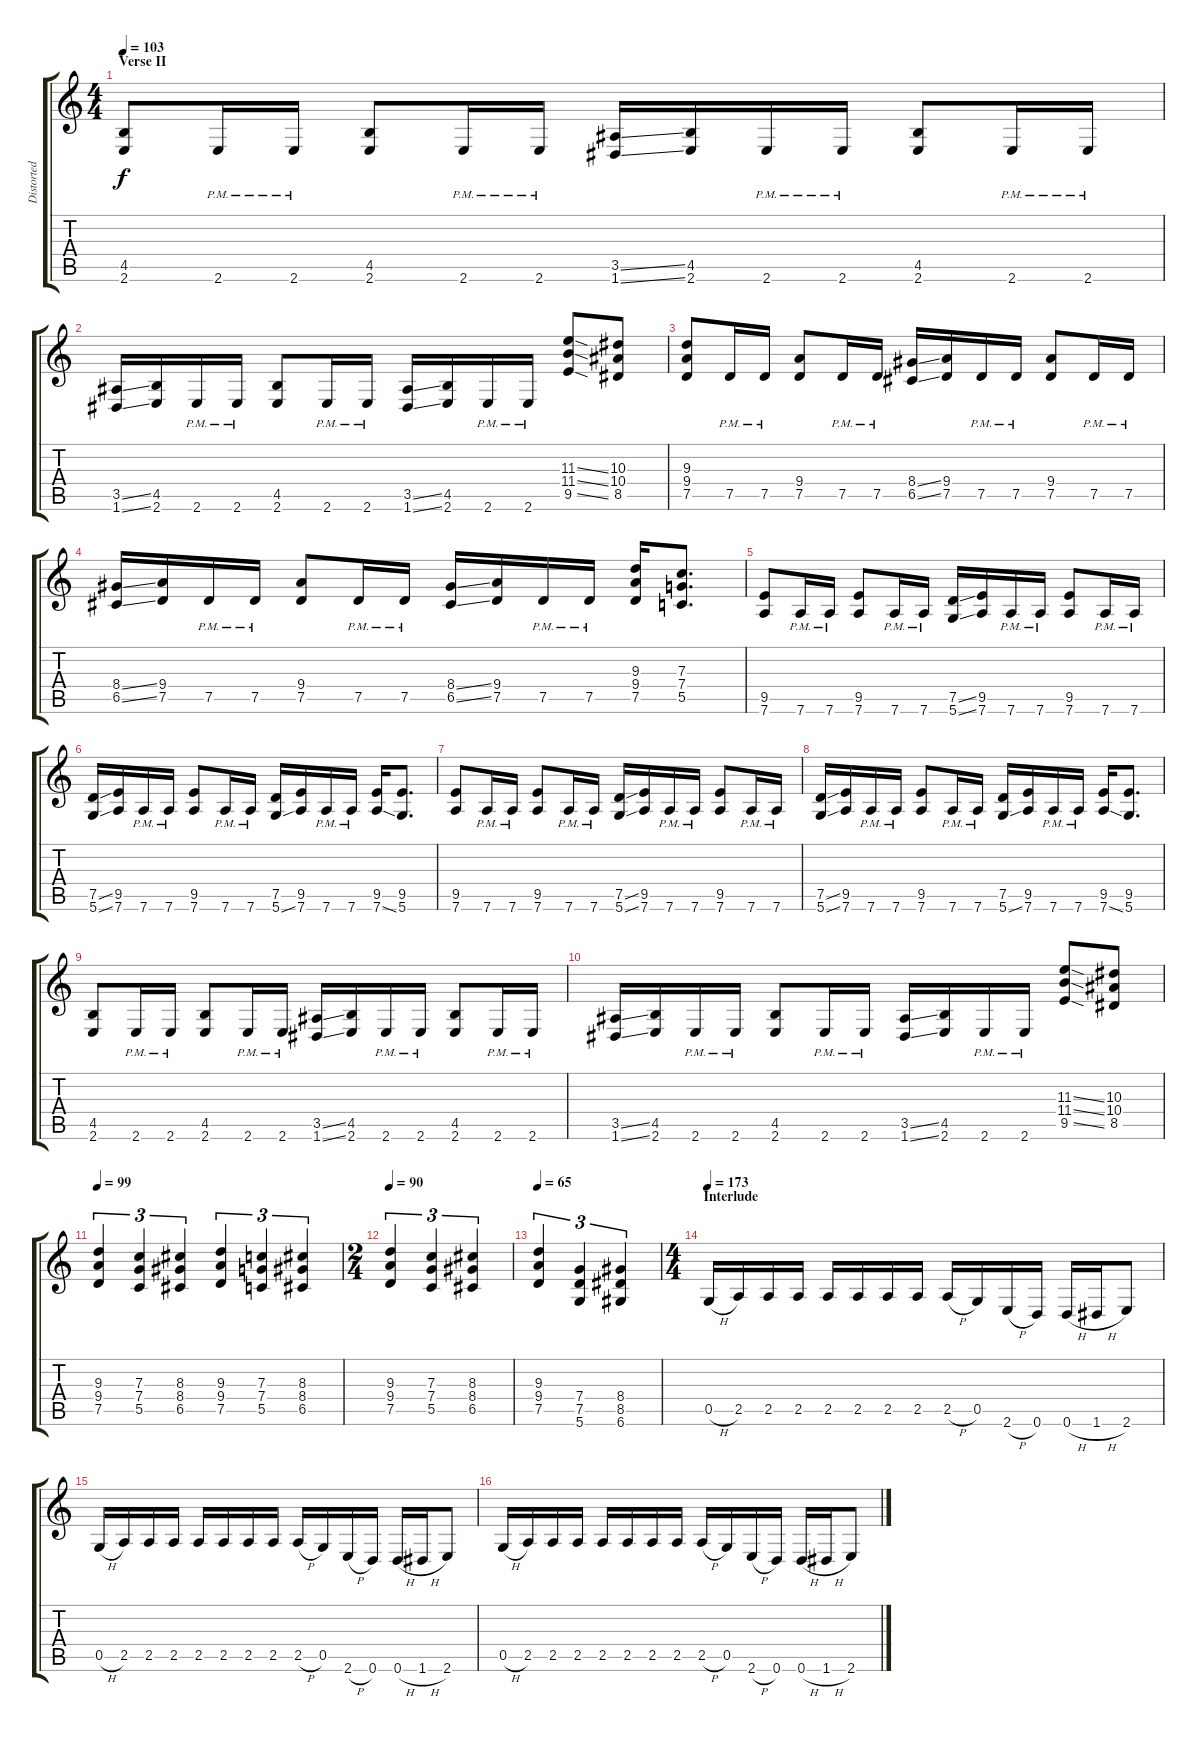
\track ("Distorted Rhythm Guitar (R)" "Distorted ") {instrument distortionguitar}
\staff {score tabs}
\tuning (D4 A3 F3 C3 G2 D2) {hide}
\ts (4 4)
\section ("" "Verse II")
\tempo 103
\clef g2
\ks c
(4.5 2.6).8{dy f} 2.6{pm}.16 2.6{pm}.16 (4.5 2.6).8 2.6{pm}.16 2.6{pm}.16 (3.5{ss} 1.6{ss}).16 (4.5 2.6).16 2.6{pm}.16 2.6{pm}.16 (4.5 2.6).8 2.6{pm}.16 2.6{pm}.16 |
(3.5{ss} 1.6{ss}).16 (4.5 2.6).16 2.6{pm}.16 2.6{pm}.16 (4.5 2.6).8 2.6{pm}.16 2.6{pm}.16 (3.5{ss} 1.6{ss}).16 (4.5 2.6).16 2.6{pm}.16 2.6{pm}.16 (11.3{ss} 11.4{ss} 9.5{ss}).8 (10.3 10.4 8.5).8 |
(9.3 9.4 7.5).8 7.5{pm}.16 7.5{pm}.16 (9.4 7.5).8 7.5{pm}.16 7.5{pm}.16 (8.4{ss} 6.5{ss}).16 (9.4 7.5).16 7.5{pm}.16 7.5{pm}.16 (9.4 7.5).8 7.5{pm}.16 7.5{pm}.16 |
(8.4{ss} 6.5{ss}).16 (9.4 7.5).16 7.5{pm}.16 7.5{pm}.16 (9.4 7.5).8 7.5{pm}.16 7.5{pm}.16 (8.4{ss} 6.5{ss}).16 (9.4 7.5).16 7.5{pm}.16 7.5{pm}.16 (9.3 9.4 7.5).16 (7.3 7.4 5.5).8{d} |
(9.5 7.6).8 7.6{pm}.16 7.6{pm}.16 (9.5 7.6).8 7.6{pm}.16 7.6{pm}.16 (7.5{ss} 5.6{ss}).16 (9.5 7.6).16 7.6{pm}.16 7.6{pm}.16 (9.5 7.6).8 7.6{pm}.16 7.6{pm}.16 |
(7.5{ss} 5.6{ss}).16 (9.5 7.6).16 7.6{pm}.16 7.6{pm}.16 (9.5 7.6).8 7.6{pm}.16 7.6{pm}.16 (7.5 5.6{ss}).16 (9.5 7.6).16 7.6{pm}.16 7.6{pm}.16 (9.5 7.6{ss}).16 (9.5 5.6).8{d} |
(9.5 7.6).8 7.6{pm}.16 7.6{pm}.16 (9.5 7.6).8 7.6{pm}.16 7.6{pm}.16 (7.5{ss} 5.6{ss}).16 (9.5 7.6).16 7.6{pm}.16 7.6{pm}.16 (9.5 7.6).8 7.6{pm}.16 7.6{pm}.16 |
(7.5{ss} 5.6{ss}).16 (9.5 7.6).16 7.6{pm}.16 7.6{pm}.16 (9.5 7.6).8 7.6{pm}.16 7.6{pm}.16 (7.5 5.6{ss}).16 (9.5 7.6).16 7.6{pm}.16 7.6{pm}.16 (9.5 7.6{ss}).16 (9.5 5.6).8{d} |
(4.5 2.6).8 2.6{pm}.16 2.6{pm}.16 (4.5 2.6).8 2.6{pm}.16 2.6{pm}.16 (3.5{ss} 1.6{ss}).16 (4.5 2.6).16 2.6{pm}.16 2.6{pm}.16 (4.5 2.6).8 2.6{pm}.16 2.6{pm}.16 |
(3.5{ss} 1.6{ss}).16 (4.5 2.6).16 2.6{pm}.16 2.6{pm}.16 (4.5 2.6).8 2.6{pm}.16 2.6{pm}.16 (3.5{ss} 1.6{ss}).16 (4.5 2.6).16 2.6{pm}.16 2.6{pm}.16 (11.3{ss} 11.4{ss} 9.5{ss}).8 (10.3 10.4 8.5).8 |
\tempo 99
(9.3 9.4 7.5).4{tu (3 2)} (7.3 7.4 5.5).4{tu (3 2)} (8.3 8.4 6.5).4{tu (3 2)} (9.3 9.4 7.5).4{tu (3 2)} (7.3 7.4 5.5).4{tu (3 2)} (8.3 8.4 6.5).4{tu (3 2)} |
\ts (2 4)
\tempo 90
(9.3 9.4 7.5).4{tu (3 2)} (7.3 7.4 5.5).4{tu (3 2)} (8.3 8.4 6.5).4{tu (3 2)} |
\tempo 65
(9.3 9.4 7.5).4{tu (3 2)} (7.4 7.5 5.6).4{tu (3 2)} (8.4 8.5 6.6).4{tu (3 2)} |
\ts (4 4)
\section ("" "Interlude")
\tempo 173
0.5{h}.16 2.5.16 2.5.16 2.5.16 2.5.16 2.5.16 2.5.16 2.5.16 2.5{h}.16 0.5.16 2.6{h}.16 0.6.16 0.6{h}.16 1.6{h}.16 2.6.8 |
0.5{h}.16 2.5.16 2.5.16 2.5.16 2.5.16 2.5.16 2.5.16 2.5.16 2.5{h}.16 0.5.16 2.6{h}.16 0.6.16 0.6{h}.16 1.6{h}.16 2.6.8 |
0.5{h}.16 2.5.16 2.5.16 2.5.16 2.5.16 2.5.16 2.5.16 2.5.16 2.5{h}.16 0.5.16 2.6{h}.16 0.6.16 0.6{h}.16 1.6{h}.16 2.6.8
